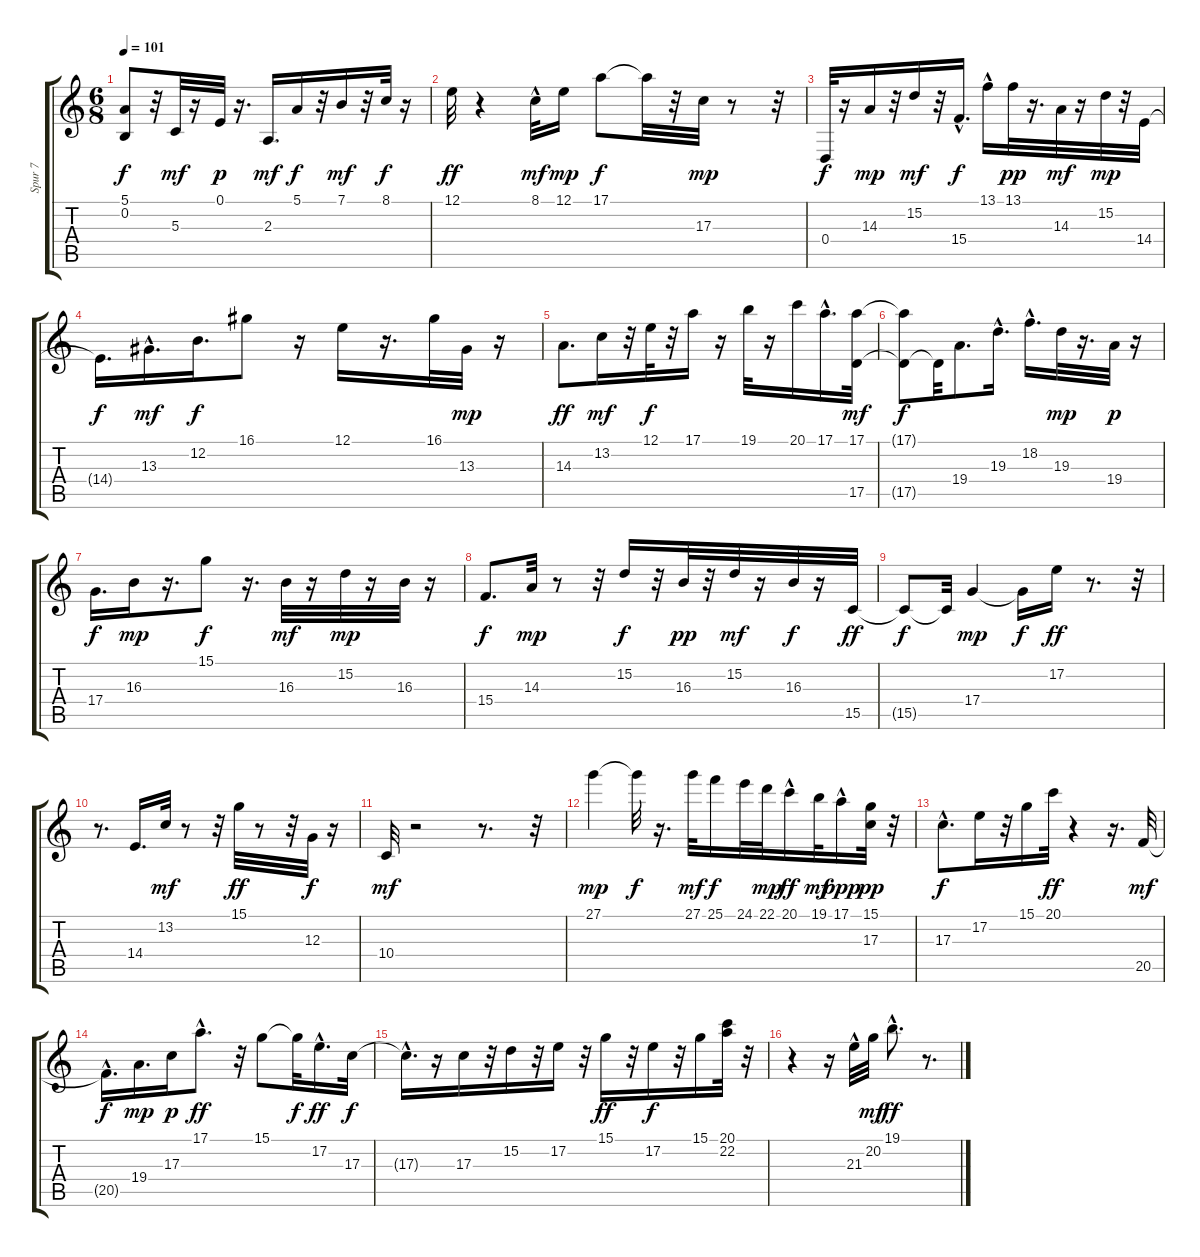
\track ("Spur 7" "Spur 7") {instrument acousticgrandpiano}
\staff {score tabs}
\tuning (E4 B3 G3 D3 A2 E2) {hide}
\ts (6 8)
\tempo 101
\clef g2
\ks c
(5.1{t} 0.2{t}).8{dy f} r.32 5.3.32{dy mf} r.16 0.1.32{dy p} r.16{d} 2.3.16{d dy mf} 5.1.16{dy f} r.32 7.1.16{dy mf} r.32 8.1.32{dy f} r.16 |
12.1.32{dy ff} r.4 8.1{hac}.32{dy mf} 12.1.16{dy mp} 17.1.8{dy f} 17.1{t}.32 r.32 17.3.32{dy mp} r.8 r.32 |
0.4.32{dy f} r.16 14.3.16{dy mp} r.32 15.2.16{dy mf} r.32 15.4{hac}.16{d dy f} 13.1{hac}.16 13.1.32{dy pp} r.16{d} 14.3.32{dy mf} r.16 15.2.32{dy mp} r.32 14.4.32 |
14.4{t}.16{d dy f} 13.3{hac}.16{d dy mf} 12.2.16{d dy f} 16.1.8 r.16 12.1.16 r.16{d} 16.1.32 13.3.32{dy mp} r.16 |
14.3.8{d dy ff} 13.2.16{dy mf} r.32 12.1.32{dy f} r.32 17.1.16 r.16 19.1.32 r.16 20.1.16 17.1{hac}.16{d} (17.1 17.5).32{dy mf} |
(17.1{t} 17.5{t}).8{dy f} 17.5{t}.32 19.4.8{d} 19.3{hac}.16{d} 18.2{hac}.16{d} 19.3.32{dy mp} r.16{d} 19.4.32{dy p} r.16 |
17.4.16{d dy f} 16.3.16{dy mp} r.16{d} 15.1.8{dy f} r.16{d} 16.3.32{dy mf} r.16 15.2.32{dy mp} r.16 16.3.32 r.16 |
15.4.8{d dy f} 14.3.32{dy mp} r.8 r.32 15.2.16{dy f} r.32 16.3.32{dy pp} r.32 15.2.32{dy mf} r.16 16.3.32{dy f} r.16 15.5.32{dy ff} |
15.5{t}.8{dy f} 15.5{t}.32 17.4.4{dy mp} 17.4{t}.16{dy f} 17.2.16{dy ff} r.8{d} r.32 |
r.8{d} 14.4.16{d} 13.2.32{dy mf} r.8 r.32 15.1.32{dy ff} r.8 r.32 12.3.32{dy f} r.16 |
10.4.32{dy mf} r.2 r.8{d} r.32 |
27.1.4{dy mp} 27.1{t}.32{dy f} r.16{d} 27.1.32{dy mf} 25.1.16{dy f} 24.1.32 22.1.32{dy mp} 20.1{hac}.16{dy ff} 19.1.32{dy mf} 17.1{hac}.16{dy ppp} (15.1 17.3).32{dy pp} r.32 |
17.3{hac}.8{d dy f} 17.2.16 r.32 15.1.16 20.1.32{dy ff} r.4 r.16{d} 20.5.32{dy mf} |
20.5{hac t}.16{d dy f} 19.4.16{d dy mp} 17.3.16{dy p} 17.1{hac}.8{d dy ff} r.32 15.1.8 15.1{t}.32{dy f} 17.2{hac}.16{d dy ff} 17.3.32{dy f} |
17.3{hac t}.16{d} r.16 17.3.16 r.32 15.2.16 r.32 17.2.16 r.32 15.1.16{dy ff} r.32 17.2.16{dy f} r.32 15.1.16 (20.1 22.2).32 r.32 |
r.4 r.16 21.3{hac}.32 20.2.32{dy mf} 19.1{hac}.8{d dy ff} r.8{d}
